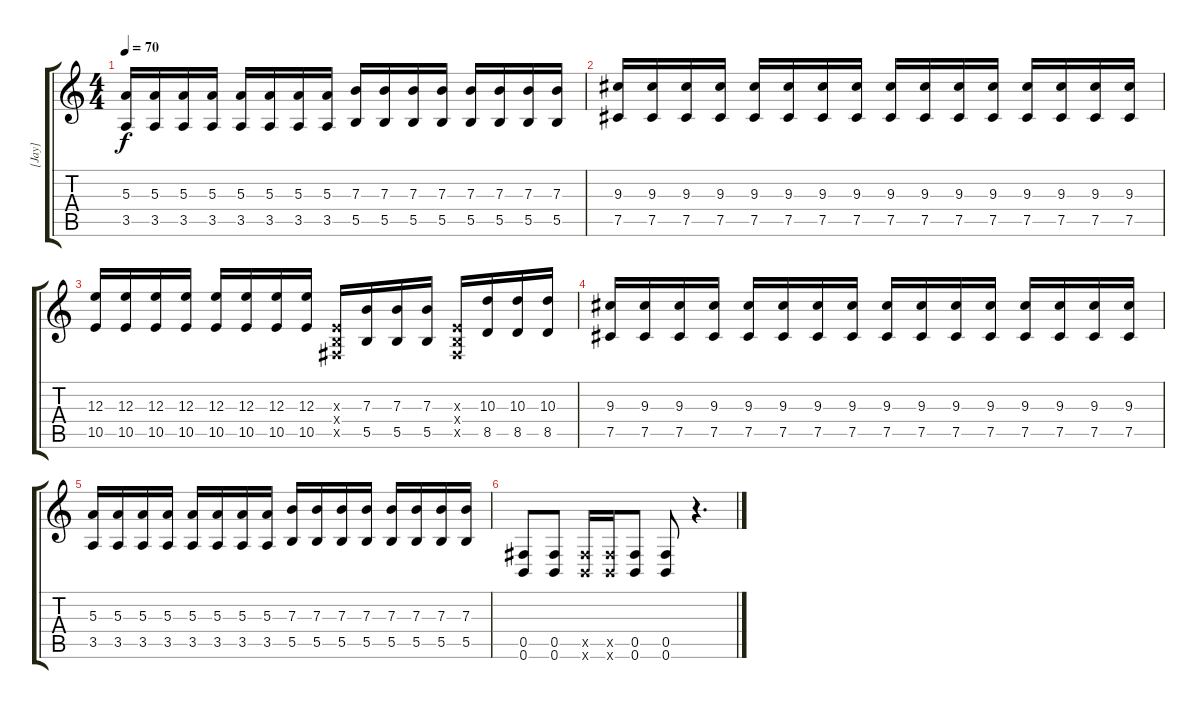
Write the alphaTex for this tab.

\track ("[Jay]" "[Jay]") {instrument distortionguitar}
\staff {score tabs}
\tuning (Db4 Ab3 E3 B2 Gb2 B1) {hide}
\ts (4 4)
\tempo 70
\clef g2
\ks c
(5.3 3.5).16{dy f} (5.3 3.5).16 (5.3 3.5).16 (5.3 3.5).16 (5.3 3.5).16 (5.3 3.5).16 (5.3 3.5).16 (5.3 3.5).16 (7.3 5.5).16 (7.3 5.5).16 (7.3 5.5).16 (7.3 5.5).16 (7.3 5.5).16 (7.3 5.5).16 (7.3 5.5).16 (7.3 5.5).16 |
(9.3 7.5).16{volume 14} (9.3 7.5).16 (9.3 7.5).16 (9.3 7.5).16 (9.3 7.5).16 (9.3 7.5).16 (9.3 7.5).16 (9.3 7.5).16 (9.3 7.5).16 (9.3 7.5).16 (9.3 7.5).16 (9.3 7.5).16 (9.3 7.5).16 (9.3 7.5).16 (9.3 7.5).16 (9.3 7.5).16 |
(12.3 10.5).16 (12.3 10.5).16 (12.3 10.5).16 (12.3 10.5).16 (12.3 10.5).16 (12.3 10.5).16 (12.3 10.5).16 (12.3 10.5).16 (0.3{x} 0.4{x} 0.5{x}).16 (7.3 5.5).16 (7.3 5.5).16 (7.3 5.5).16 (0.3{x} 0.4{x} 0.5{x}).16 (10.3 8.5).16 (10.3 8.5).16 (10.3 8.5).16 |
(9.3 7.5).16{volume 14} (9.3 7.5).16 (9.3 7.5).16 (9.3 7.5).16 (9.3 7.5).16 (9.3 7.5).16 (9.3 7.5).16 (9.3 7.5).16 (9.3 7.5).16 (9.3 7.5).16 (9.3 7.5).16 (9.3 7.5).16 (9.3 7.5).16 (9.3 7.5).16 (9.3 7.5).16 (9.3 7.5).16 |
(5.3 3.5).16 (5.3 3.5).16 (5.3 3.5).16 (5.3 3.5).16 (5.3 3.5).16 (5.3 3.5).16 (5.3 3.5).16 (5.3 3.5).16 (7.3 5.5).16 (7.3 5.5).16 (7.3 5.5).16 (7.3 5.5).16 (7.3 5.5).16 (7.3 5.5).16 (7.3 5.5).16 (7.3 5.5).16 |
(0.5 0.6).8 (0.5 0.6).8 (0.5{x} 0.6{x}).16 (0.5{x} 0.6{x}).16 (0.5 0.6).8 (0.5 0.6).8 r.4{d}
